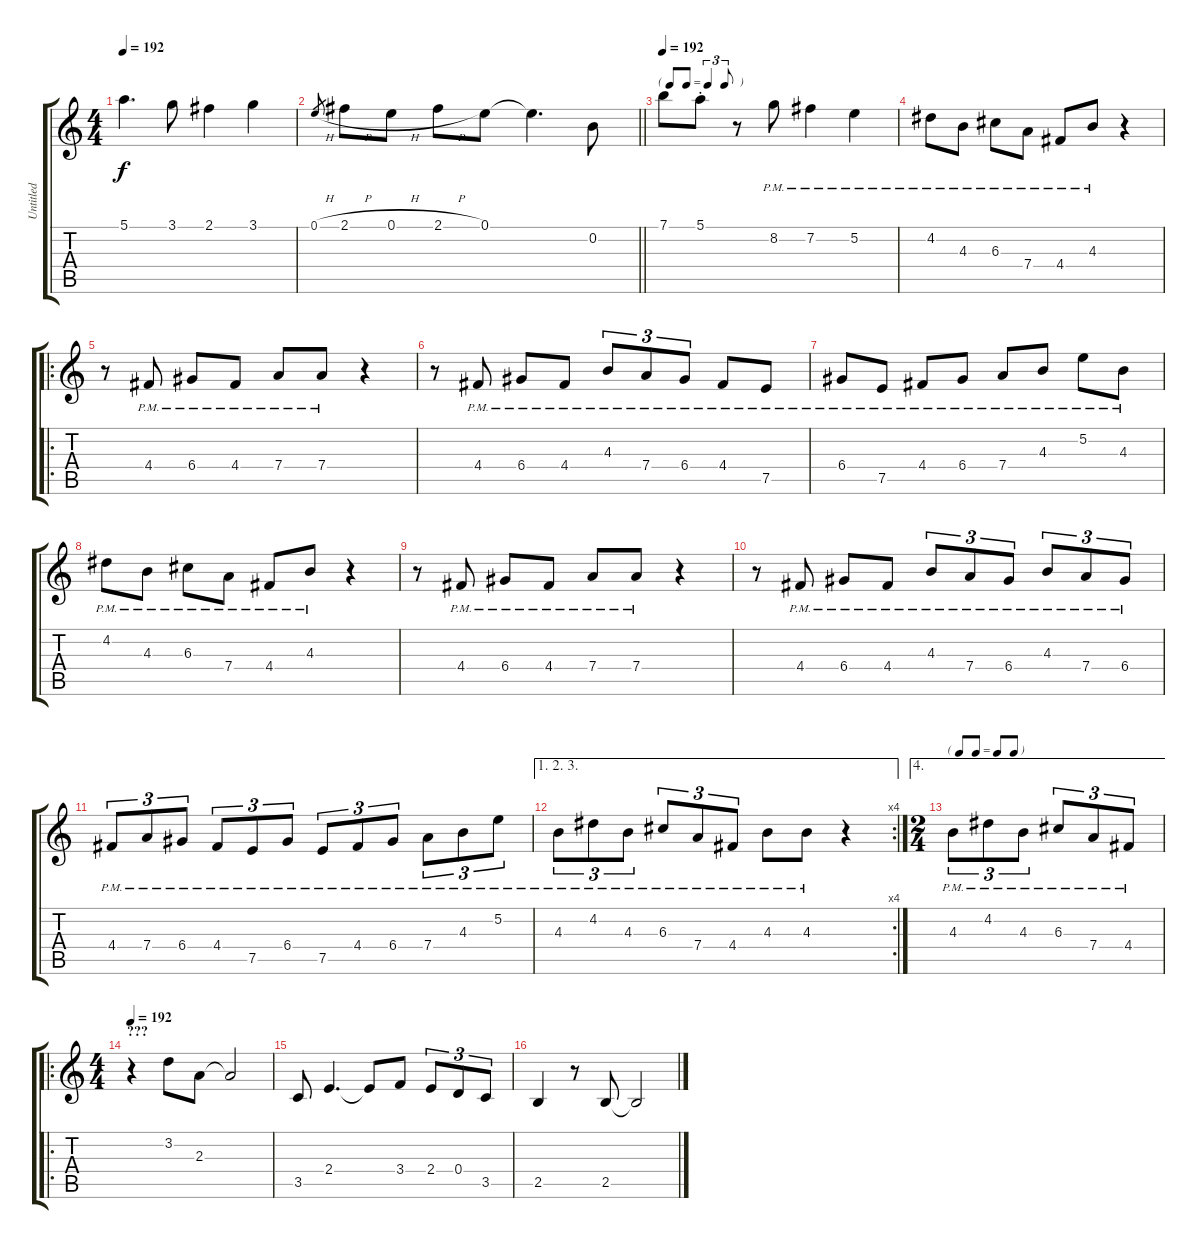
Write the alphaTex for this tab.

\track ("Untitled" "Untitled") {instrument acousticguitarnylon}
\staff {score tabs}
\tuning (E4 B3 G3 D3 A2 E2) {hide}
\ts (4 4)
\tempo 192
\clef g2
\ks c
5.1{t}.4{d dy f} 3.1.8 2.1.4 3.1.4 |
\barLineRight lightlight
0.1{h}.8{gr} 2.1{h}.8 0.1{h}.8 2.1{h}.8 0.1.8 0.1{t}.4{d} 0.2.8 |
\tf triplet8th
\tempo 192
7.1.8 5.1{st}.8 r.8 8.2{pm}.8 7.2{pm}.4 5.2{pm}.4 |
4.2{pm}.8 4.3{pm}.8 6.3{pm}.8 7.4{pm}.8 4.4{pm}.8 4.3{pm}.8 r.4 |
\ro
r.8 4.4{pm}.8 6.4{pm}.8 4.4{pm}.8 7.4{pm}.8 7.4{pm}.8 r.4 |
r.8 4.4{pm}.8 6.4{pm}.8 4.4{pm}.8 4.3{pm}.8{tu (3 2)} 7.4{pm}.8{tu (3 2)} 6.4{pm}.8{tu (3 2)} 4.4{pm}.8 7.5{pm}.8 |
6.4{pm}.8 7.5{pm}.8 4.4{pm}.8 6.4{pm}.8 7.4{pm}.8 4.3{pm}.8 5.2{pm}.8 4.3{pm}.8 |
4.2{pm}.8 4.3{pm}.8 6.3{pm}.8 7.4{pm}.8 4.4{pm}.8 4.3{pm}.8 r.4 |
r.8 4.4{pm}.8 6.4{pm}.8 4.4{pm}.8 7.4{pm}.8 7.4{pm}.8 r.4 |
r.8 4.4{pm}.8 6.4{pm}.8 4.4{pm}.8 4.3{pm}.8{tu (3 2)} 7.4{pm}.8{tu (3 2)} 6.4{pm}.8{tu (3 2)} 4.3{pm}.8{tu (3 2)} 7.4{pm}.8{tu (3 2)} 6.4{pm}.8{tu (3 2)} |
4.4{pm}.8{tu (3 2)} 7.4{pm}.8{tu (3 2)} 6.4{pm}.8{tu (3 2)} 4.4{pm}.8{tu (3 2)} 7.5{pm}.8{tu (3 2)} 6.4{pm}.8{tu (3 2)} 7.5{pm}.8{tu (3 2)} 4.4{pm}.8{tu (3 2)} 6.4{pm}.8{tu (3 2)} 7.4{pm}.8{tu (3 2)} 4.3{pm}.8{tu (3 2)} 5.2{pm}.8{tu (3 2)} |
\ae (1 2 3)
\rc 4
4.3{pm}.8{tu (3 2)} 4.2{pm}.8{tu (3 2)} 4.3{pm}.8{tu (3 2)} 6.3{pm}.8{tu (3 2)} 7.4{pm}.8{tu (3 2)} 4.4{pm}.8{tu (3 2)} 4.3{pm}.8 4.3{pm}.8 r.4 |
\ae 4
\ts (2 4)
\tf none
4.3{pm}.8{tu (3 2)} 4.2{pm}.8{tu (3 2)} 4.3{pm}.8{tu (3 2)} 6.3{pm}.8{tu (3 2)} 7.4{pm}.8{tu (3 2)} 4.4{pm}.8{tu (3 2)} |
\ro
\ts (4 4)
\section ("" "???")
\tempo 192
r.4 3.2.8 2.3.8 2.3{t}.2 |
3.5.8 2.4.4{d} 2.4{t}.8 3.4.8 2.4.8{tu (3 2)} 0.4.8{tu (3 2)} 3.5.8{tu (3 2)} |
2.5.4 r.8 2.5.8 2.5{t}.2
